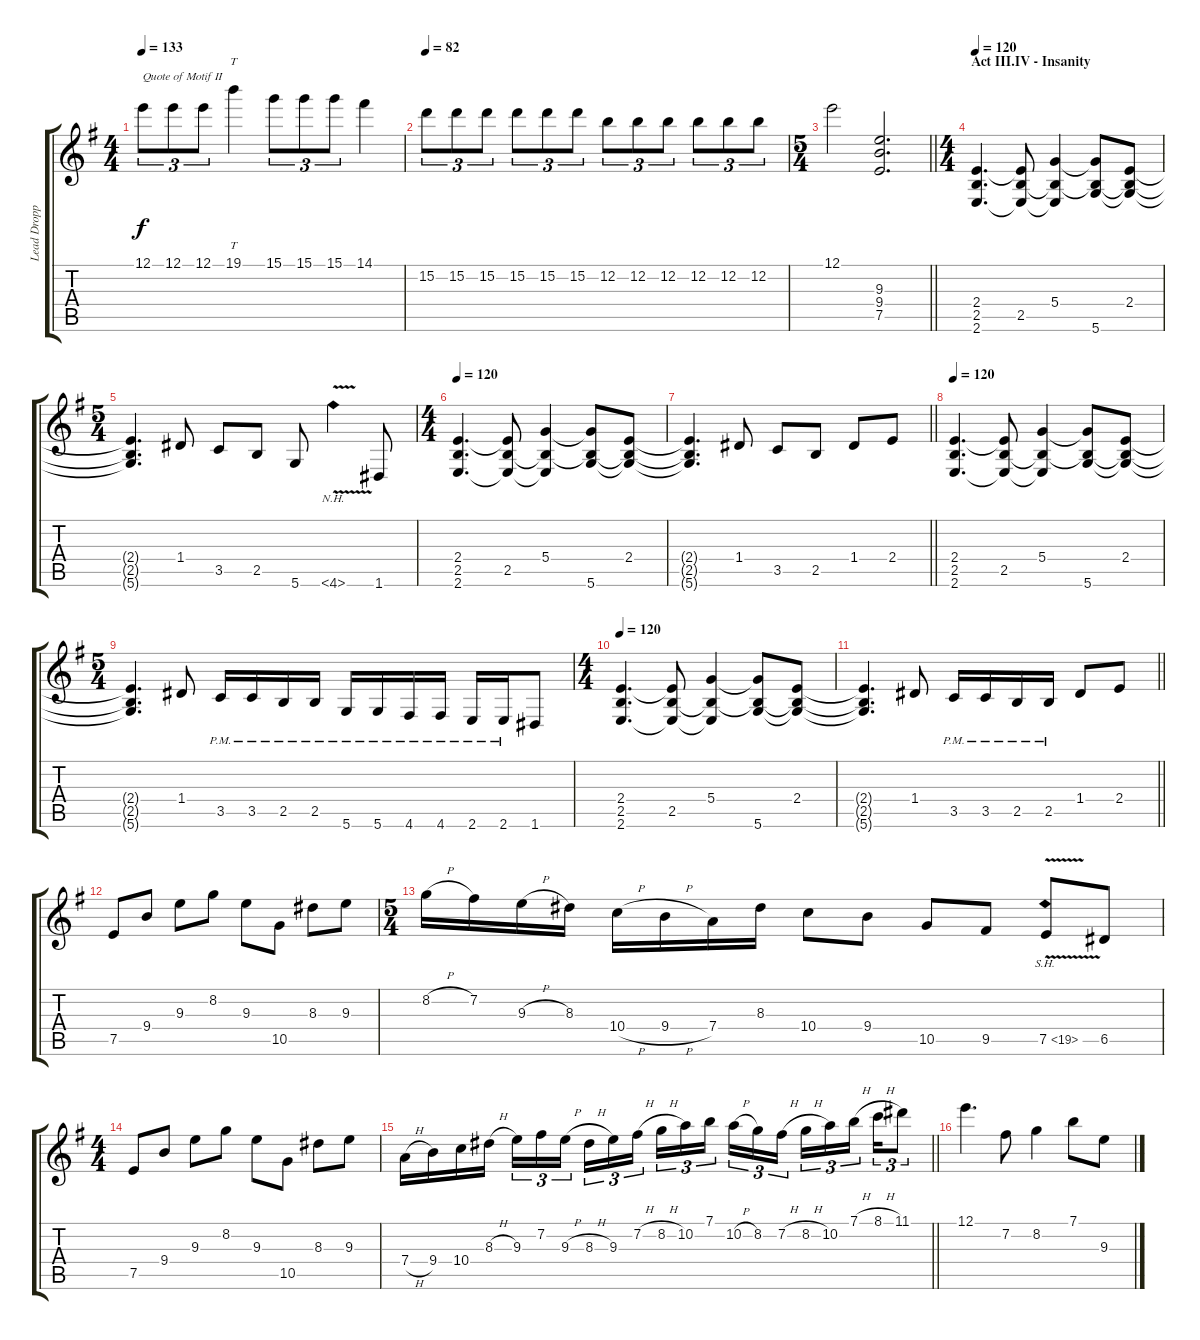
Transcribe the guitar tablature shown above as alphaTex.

\track ("Lead Dropped D " "Lead Dropp") {instrument distortionguitar}
\staff {score tabs}
\tuning (E4 B3 G3 D3 A2 D2) {hide}
\ts (4 4)
\tempo 133
\clef g2
\ks eminor
12.1.8{tu (3 2) txt "Quote of Motif II" dy f} 12.1.8{tu (3 2)} 12.1.8{tu (3 2)} 19.1.4{tt} 15.1.8{tu (3 2)} 15.1.8{tu (3 2)} 15.1.8{tu (3 2)} 14.1.4 |
\tempo 82
15.2.8{tu (3 2)} 15.2.8{tu (3 2)} 15.2.8{tu (3 2)} 15.2.8{tu (3 2)} 15.2.8{tu (3 2)} 15.2.8{tu (3 2)} 12.2.8{tu (3 2)} 12.2.8{tu (3 2)} 12.2.8{tu (3 2)} 12.2.8{tu (3 2)} 12.2.8{tu (3 2)} 12.2.8{tu (3 2)} |
\ts (5 4)
\barLineRight lightlight
12.1.2 (9.3 9.4 7.5).2{d} |
\ts (4 4)
\section ("" "Act III.IV - Insanity")
\tempo 120
(2.4 2.5 2.6).4{d balance 0} (2.4{t} 2.5 2.6{t}).8 (5.4 2.5{t} 2.6{t}).4 (5.4{t} 2.5{t} 5.6).8 (2.4 2.5{t} 5.6{t}).8 |
\ts (5 4)
(2.4{t} 2.5{t} 5.6{t}).4{d} 1.4.8 3.5.8 2.5.8 5.6.8 4.6{nh v}.4 1.6.8 |
\ts (4 4)
\tempo 120
(2.4 2.5 2.6).4{d} (2.4{t} 2.5 2.6{t}).8 (5.4 2.5{t} 2.6{t}).4 (5.4{t} 2.5{t} 5.6).8 (2.4 2.5{t} 5.6{t}).8 |
\barLineRight lightlight
(2.4{t} 2.5{t} 5.6{t}).4{d} 1.4.8 3.5.8 2.5.8 1.4.8 2.4.8 |
\tempo 120
(2.4 2.5 2.6).4{d} (2.4{t} 2.5 2.6{t}).8 (5.4 2.5{t} 2.6{t}).4 (5.4{t} 2.5{t} 5.6).8 (2.4 2.5{t} 5.6{t}).8 |
\ts (5 4)
(2.4{t} 2.5{t} 5.6{t}).4{d} 1.4.8 3.5{pm}.16 3.5{pm}.16 2.5{pm}.16 2.5{pm}.16 5.6{pm}.16 5.6{pm}.16 4.6{pm}.16 4.6{pm}.16 2.6{pm}.16 2.6{pm}.16 1.6.8 |
\ts (4 4)
\tempo 120
(2.4 2.5 2.6).4{d} (2.4{t} 2.5 2.6{t}).8 (5.4 2.5{t} 2.6{t}).4 (5.4{t} 2.5{t} 5.6).8 (2.4 2.5{t} 5.6{t}).8 |
\barLineRight lightlight
(2.4{t} 2.5{t} 5.6{t}).4{d} 1.4.8 3.5{pm}.16 3.5{pm}.16 2.5{pm}.16 2.5{pm}.16 1.4.8 2.4.8 |
\section ("" "")
7.5.8{balance 8} 9.4.8 9.3.8 8.2.8 9.3.8 10.5.8 8.3.8 9.3.8 |
\ts (5 4)
8.2{h}.16 7.2.16 9.3{h}.16 8.3.16 10.4{h}.16 9.4{h}.16 7.4.16 8.3.16 10.4.8 9.4.8 10.5.8 9.5.8 7.5{sh 12 v}.8 6.5.8 |
\ts (4 4)
7.5.8 9.4.8 9.3.8 8.2.8 9.3.8 10.5.8 8.3.8 9.3.8 |
\barLineRight lightlight
7.4{h}.16 9.4.16 10.4.16 8.3{h}.16 9.3.16{tu (3 2)} 7.2.16{tu (3 2)} 9.3{h}.16{tu (3 2) beam splitsecondary} 8.3{h}.16{tu (3 2)} 9.3.16{tu (3 2)} 7.2{h}.16{tu (3 2)} 8.2{h}.16{tu (3 2)} 10.2.16{tu (3 2)} 7.1.16{tu (3 2) beam splitsecondary} 10.2{h}.16{tu (3 2)} 8.2.16{tu (3 2)} 7.2{h}.16{tu (3 2)} 8.2{h}.16{tu (3 2)} 10.2.16{tu (3 2)} 7.1{h}.16{tu (3 2) beam splitsecondary} 8.1{h}.16{tu (3 2)} 11.1.8{tu (3 2)} |
12.1.4{d} 7.2.8 8.2.4 7.1.8 9.3.8
